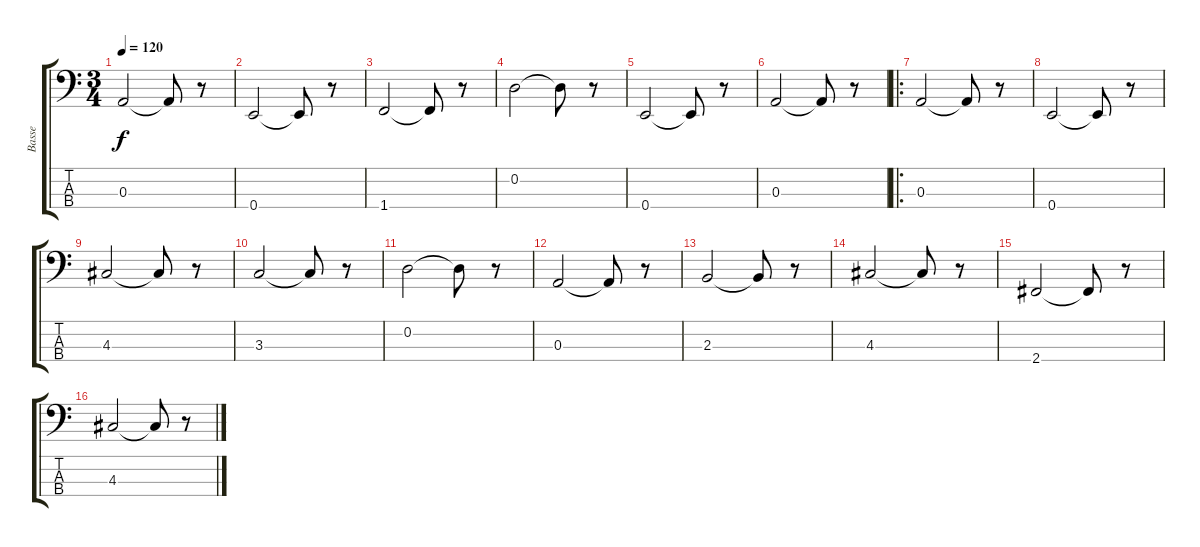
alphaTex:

\track ("Basse" "Basse") {instrument acousticbass}
\staff {score tabs}
\tuning (G2 D2 A1 E1) {hide}
\ts (3 4)
\tempo 120
\clef f4
\ks c
0.3.2{dy f instrument acousticbass} 0.3{t}.8 r.8 |
0.4.2 0.4{t}.8 r.8 |
1.4.2 1.4{t}.8 r.8 |
0.2.2 0.2{t}.8 r.8 |
0.4.2 0.4{t}.8 r.8 |
0.3.2 0.3{t}.8 r.8 |
\ro
0.3.2 0.3{t}.8 r.8 |
0.4.2 0.4{t}.8 r.8 |
4.3.2 4.3{t}.8 r.8 |
3.3.2 3.3{t}.8 r.8 |
0.2.2 0.2{t}.8 r.8 |
0.3.2 0.3{t}.8 r.8 |
2.3.2 2.3{t}.8 r.8 |
4.3.2 4.3{t}.8 r.8 |
2.4.2 2.4{t}.8 r.8 |
4.3.2 4.3{t}.8 r.8
